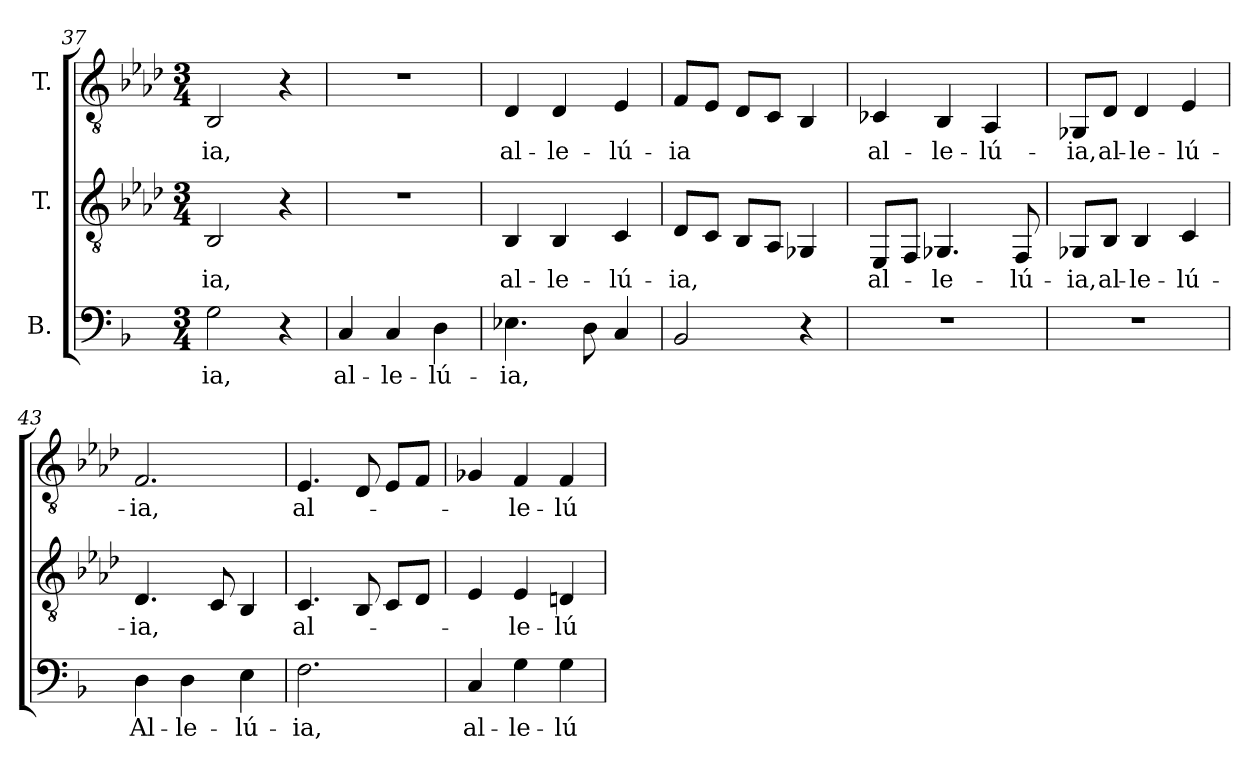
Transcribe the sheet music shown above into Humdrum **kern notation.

**kern	**text	**kern	**text	**kern	**text
*part3	*part3	*part2	*part2	*part1	*part1
*staff3	*staff3	*staff2	*staff2	*staff1	*staff1
*I"B.	*	*I"T.	*	*I"T.	*
*clefF4	*	*clefGv2	*	*clefGv2	*
*	*	*ITrd2c3	*	*ITrd2c3	*
*k[b-]	*	*k[b-]	*	*k[b-]	*
*F:	*	*F:	*	*F:	*
*M3/4	*	*M3/4	*	*M3/4	*
=37	=37	=37	=37	=37	=37
!	!LO:LY:b:color=#000000	!	!	!	!
!	!	!	!LO:LY:b:color=#000000	!	!
!	!	!	!	!	!LO:LY:b:color=#000000
2Gi\	-ia,	2GGi/	-ia,	2GGi/	-ia,
4r	.	4r	.	4r	.
=38	=38	=38	=38	=38	=38
!	!LO:LY:b:color=#000000	!LO:N:vis=1	!	!LO:N:vis=1	!
4Ci/	al-	2.r	.	2.r	.
!	!LO:LY:b:color=#000000	!	!	!	!
4Ci/	-le-	.	.	.	.
!	!LO:LY:b:color=#000000	!	!	!	!
4Di\	-lú-	.	.	.	.
=39	=39	=39	=39	=39	=39
!	!LO:LY:b:color=#000000	!	!	!	!
!	!	!	!LO:LY:b:color=#000000	!	!
!	!	!	!	!	!LO:LY:b:color=#000000
4.E-Xi\	-ia,	4GGi/	al-	4BB-i/	al-
!	!	!	!LO:LY:b:color=#000000	!	!
!	!	!	!	!	!LO:LY:b:color=#000000
.	.	4GGi/	-le-	4BB-i/	-le-
8Di\	.	.	.	.	.
!	!	!	!LO:LY:b:color=#000000	!	!
!	!	!	!	!	!LO:LY:b:color=#000000
4Ci/	.	4AAi/	-lú-	4Ci/	-lú-
!!LO:LB:g=z
=40	=40	=40	=40	=40	=40
!	!	!	!LO:LY:b:color=#000000	!	!
!	!	!	!	!	!LO:LY:b:color=#000000
2BB-i/	.	8BB-i/L	-ia,	8Di/L	-ia
.	.	8AAi/J	.	8Ci/J	.
.	.	8GGi/L	.	8BB-i/L	.
.	.	8FFi/J	.	8AAi/J	.
4r	.	4EE-Xi/	.	4GGi/	.
=41	=41	=41	=41	=41	=41
!LO:N:vis=1	!	!	!	!	!
!	!	!	!LO:LY:b:color=#000000	!	!
!	!	!	!	!	!LO:LY:b:color=#000000
2.r	.	8CCi/L	al-	4AA-Xi/	al-
.	.	8DDi/J	.	.	.
!	!	!	!LO:LY:b:color=#000000	!	!
!	!	!	!	!	!LO:LY:b:color=#000000
.	.	4.EE-Xi/	-le-	4GGi/	-le-
!	!	!	!	!	!LO:LY:b:color=#000000
.	.	.	.	4FFi/	-lú-
!	!	!	!LO:LY:b:color=#000000	!	!
.	.	8DDi/	-lú-	.	.
=42	=42	=42	=42	=42	=42
!LO:N:vis=1	!	!	!	!	!
!	!	!	!LO:LY:b:color=#000000	!	!
!	!	!	!	!	!LO:LY:b:color=#000000
2.r	.	8EE-Xi/L	-ia,	8EE-Xi/L	-ia,
!	!	!	!LO:LY:b:color=#000000	!	!
!	!	!	!	!	!LO:LY:b:color=#000000
.	.	8GGi/J	al-	8BB-i/J	al-
!	!	!	!LO:LY:b:color=#000000	!	!
!	!	!	!	!	!LO:LY:b:color=#000000
.	.	4GGi/	-le-	4BB-i/	-le-
!	!	!	!LO:LY:b:color=#000000	!	!
!	!	!	!	!	!LO:LY:b:color=#000000
.	.	4AAi/	-lú-	4Ci/	-lú-
=43	=43	=43	=43	=43	=43
!	!LO:LY:b:color=#000000	!	!	!	!
!	!	!	!LO:LY:b:color=#000000	!	!
!	!	!	!	!	!LO:LY:b:color=#000000
4Di\	Al-	4.BB-i/	-ia,	2.Di/	-ia,
!	!LO:LY:b:color=#000000	!	!	!	!
4Di\	-le-	.	.	.	.
.	.	8AAi/	.	.	.
!	!LO:LY:b:color=#000000	!	!	!	!
4Ei\	-lú-	4GGi/	.	.	.
=44	=44	=44	=44	=44	=44
!	!LO:LY:b:color=#000000	!	!	!	!
!	!	!	!LO:LY:b:color=#000000	!	!
!	!	!	!	!	!LO:LY:b:color=#000000
2.Fi\	-ia,	4.AAi/	al-	4.Ci/	al-
.	.	8GGi/	.	8BB-i/	.
.	.	8AAi/L	.	8Ci/L	.
.	.	8BB-i/J	.	8Di/J	.
=45	=45	=45	=45	=45	=45
!	!LO:LY:b:color=#000000	!	!	!	!
4Ci/	al-	4Ci/	.	4E-Xi/	.
!	!LO:LY:b:color=#000000	!	!	!	!
!	!	!	!LO:LY:b:color=#000000	!	!
!	!	!	!	!	!LO:LY:b:color=#000000
4Gi\	-le-	4Ci/	-le-	4Di/	-le-
!	!LO:LY:b:color=#000000	!	!	!	!
!	!	!	!LO:LY:b:color=#000000	!	!
!	!	!	!	!	!LO:LY:b:color=#000000
4Gi\	-lú-	4BBni/	-lú-	4Di/	-lú-
=	=	=	=	=	=
*-	*-	*-	*-	*-	*-
